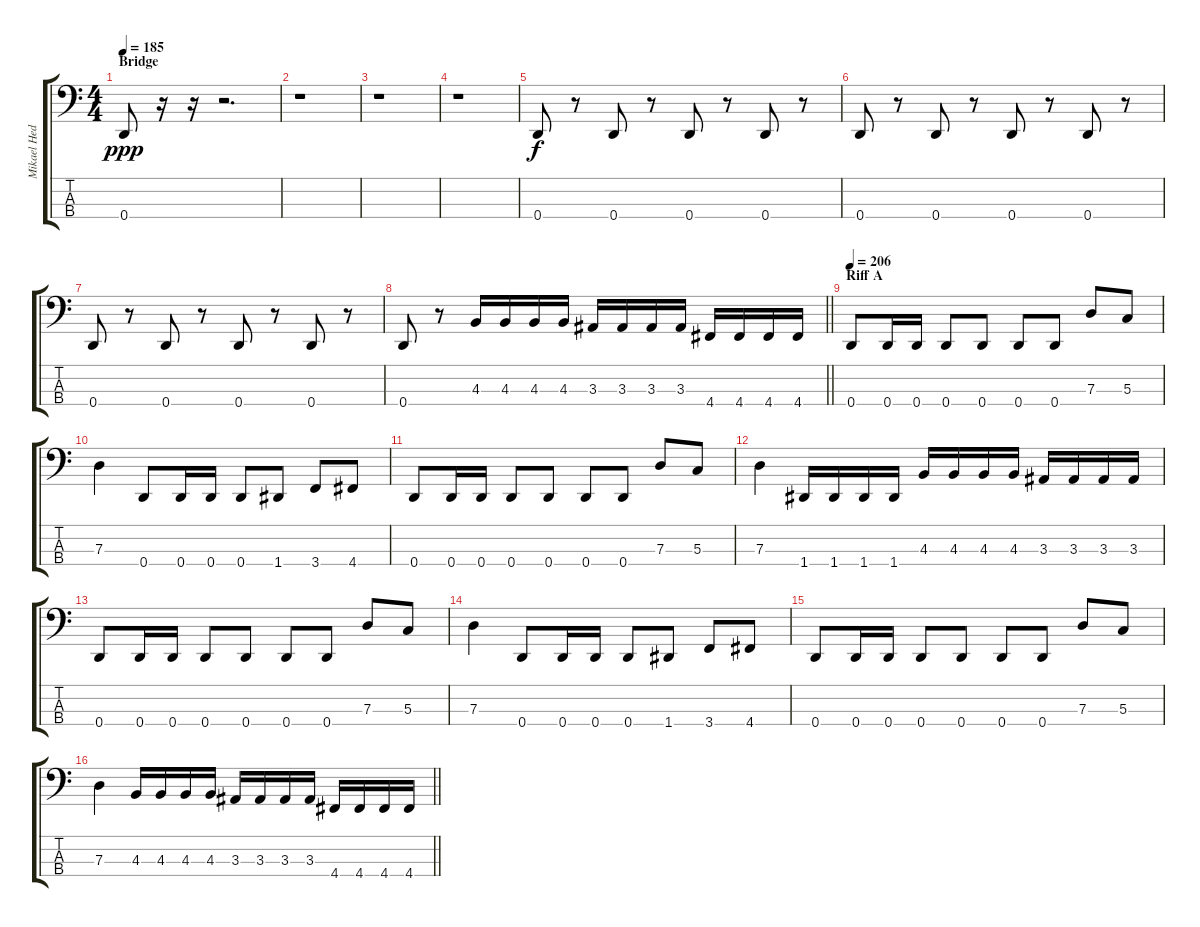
\track ("Mikael Hedlund" "Mikael Hed") {instrument electricbassfinger}
\staff {score tabs}
\tuning (F2 C2 G1 D1) {hide}
\ts (4 4)
\section ("" "Bridge")
\tempo 185
\clef f4
\ks c
0.4.8{dy ppp} r.16 r.16 r.2{d} |
r.1 |
r.1 |
r.1 |
0.4.8{dy f} r.8 0.4.8 r.8 0.4.8 r.8 0.4.8 r.8 |
0.4.8 r.8 0.4.8 r.8 0.4.8 r.8 0.4.8 r.8 |
0.4.8 r.8 0.4.8 r.8 0.4.8 r.8 0.4.8 r.8 |
\barLineRight lightlight
0.4.8 r.8 4.3.16 4.3.16 4.3.16 4.3.16 3.3.16 3.3.16 3.3.16 3.3.16 4.4.16 4.4.16 4.4.16 4.4.16 |
\section ("" "Riff A")
\tempo 206
0.4.8 0.4.16 0.4.16 0.4.8 0.4.8 0.4.8 0.4.8 7.3.8 5.3.8 |
7.3.4 0.4.8 0.4.16 0.4.16 0.4.8 1.4.8 3.4.8 4.4.8 |
0.4.8 0.4.16 0.4.16 0.4.8 0.4.8 0.4.8 0.4.8 7.3.8 5.3.8 |
7.3.4 1.4.16 1.4.16 1.4.16 1.4.16 4.3.16 4.3.16 4.3.16 4.3.16 3.3.16 3.3.16 3.3.16 3.3.16 |
0.4.8 0.4.16 0.4.16 0.4.8 0.4.8 0.4.8 0.4.8 7.3.8 5.3.8 |
7.3.4 0.4.8 0.4.16 0.4.16 0.4.8 1.4.8 3.4.8 4.4.8 |
0.4.8 0.4.16 0.4.16 0.4.8 0.4.8 0.4.8 0.4.8 7.3.8 5.3.8 |
\barLineRight lightlight
7.3.4 4.3.16 4.3.16 4.3.16 4.3.16 3.3.16 3.3.16 3.3.16 3.3.16 4.4.16 4.4.16 4.4.16 4.4.16
